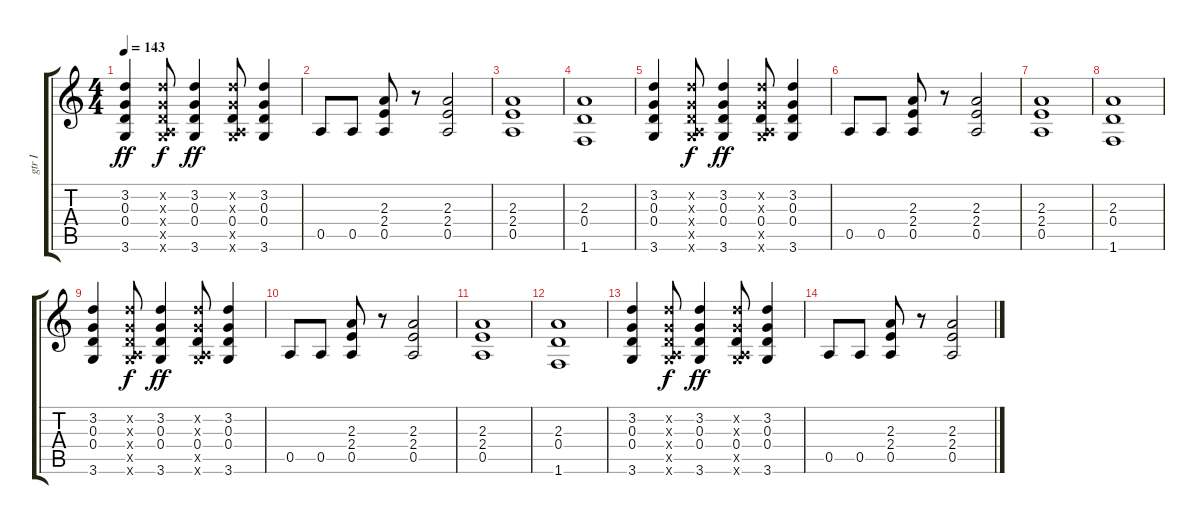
\track ("gtr I" "gtr I") {instrument overdrivenguitar}
\staff {score tabs}
\tuning (E4 B3 G3 D3 A2 E2) {hide}
\ts (4 4)
\tempo 143
\clef g2
\ks c
(3.2 0.3 0.4 3.6).4{dy ff} (3.2{x} 0.3{x} 0.4{x} 0.5{x} 3.6{x}).8{dy f} (3.2 0.3 0.4 3.6).4{dy ff} (3.2{x} 0.3{x} 0.4 0.5{x} 3.6{x}).8 (3.2 0.3 0.4 3.6).4 |
0.5.8 0.5.8 (2.3 2.4 0.5).8 r.8 (2.3 2.4 0.5).2 |
(2.3 2.4 0.5).1 |
(2.3 0.4 1.6).1 |
(3.2 0.3 0.4 3.6).4 (3.2{x} 0.3{x} 0.4{x} 0.5{x} 3.6{x}).8{dy f} (3.2 0.3 0.4 3.6).4{dy ff} (3.2{x} 0.3{x} 0.4 0.5{x} 3.6{x}).8 (3.2 0.3 0.4 3.6).4 |
0.5.8 0.5.8 (2.3 2.4 0.5).8 r.8 (2.3 2.4 0.5).2 |
(2.3 2.4 0.5).1 |
(2.3 0.4 1.6).1 |
(3.2 0.3 0.4 3.6).4 (3.2{x} 0.3{x} 0.4{x} 0.5{x} 3.6{x}).8{dy f} (3.2 0.3 0.4 3.6).4{dy ff} (3.2{x} 0.3{x} 0.4 0.5{x} 3.6{x}).8 (3.2 0.3 0.4 3.6).4 |
0.5.8 0.5.8 (2.3 2.4 0.5).8 r.8 (2.3 2.4 0.5).2 |
(2.3 2.4 0.5).1 |
(2.3 0.4 1.6).1 |
(3.2 0.3 0.4 3.6).4{volume 0} (3.2{x} 0.3{x} 0.4{x} 0.5{x} 3.6{x}).8{dy f} (3.2 0.3 0.4 3.6).4{dy ff} (3.2{x} 0.3{x} 0.4 0.5{x} 3.6{x}).8 (3.2 0.3 0.4 3.6).4 |
0.5.8 0.5.8 (2.3 2.4 0.5).8 r.8 (2.3 2.4 0.5).2
